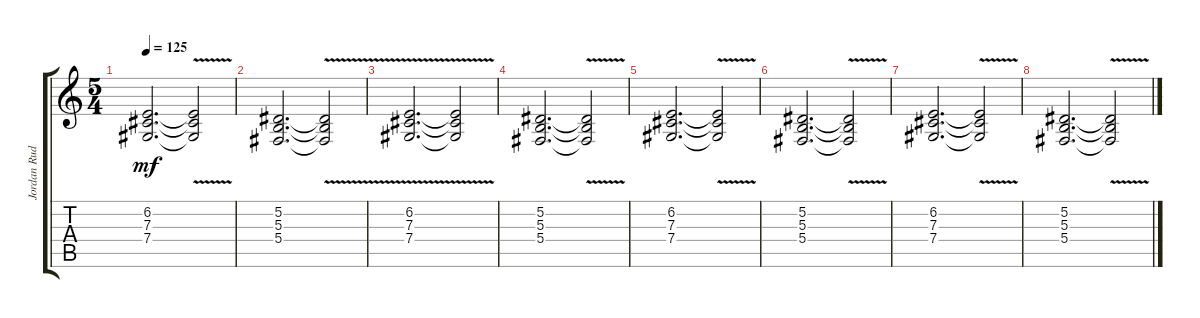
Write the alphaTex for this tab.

\track ("Jordan Rudess Keyboards1" "Jordan Rud") {instrument lead2sawtooth}
\staff {score tabs}
\tuning (Eb4 Bb3 Gb3 Db3 Ab2 Eb2) {hide}
\ts (5 4)
\tempo 125
\clef g2
\ks c
(6.2 7.3 7.4).2{d dy mf instrument churchorgan} (6.2{v t} 7.3{v t} 7.4{v t}).2 |
(5.2 5.3 5.4).2{d} (5.2{v t} 5.3{v t} 5.4{v t}).2 |
(6.2{v} 7.3 7.4).2{d} (6.2{v t} 7.3{v t} 7.4{v t}).2 |
(5.2 5.3 5.4).2{d} (5.2{v t} 5.3{v t} 5.4{v t}).2 |
(6.2 7.3 7.4).2{d} (6.2{v t} 7.3{v t} 7.4{v t}).2 |
(5.2 5.3 5.4).2{d} (5.2{v t} 5.3{v t} 5.4{v t}).2 |
(6.2 7.3 7.4).2{d} (6.2{v t} 7.3{v t} 7.4{v t}).2 |
(5.2 5.3 5.4).2{d} (5.2{v t} 5.3{v t} 5.4{v t}).2
